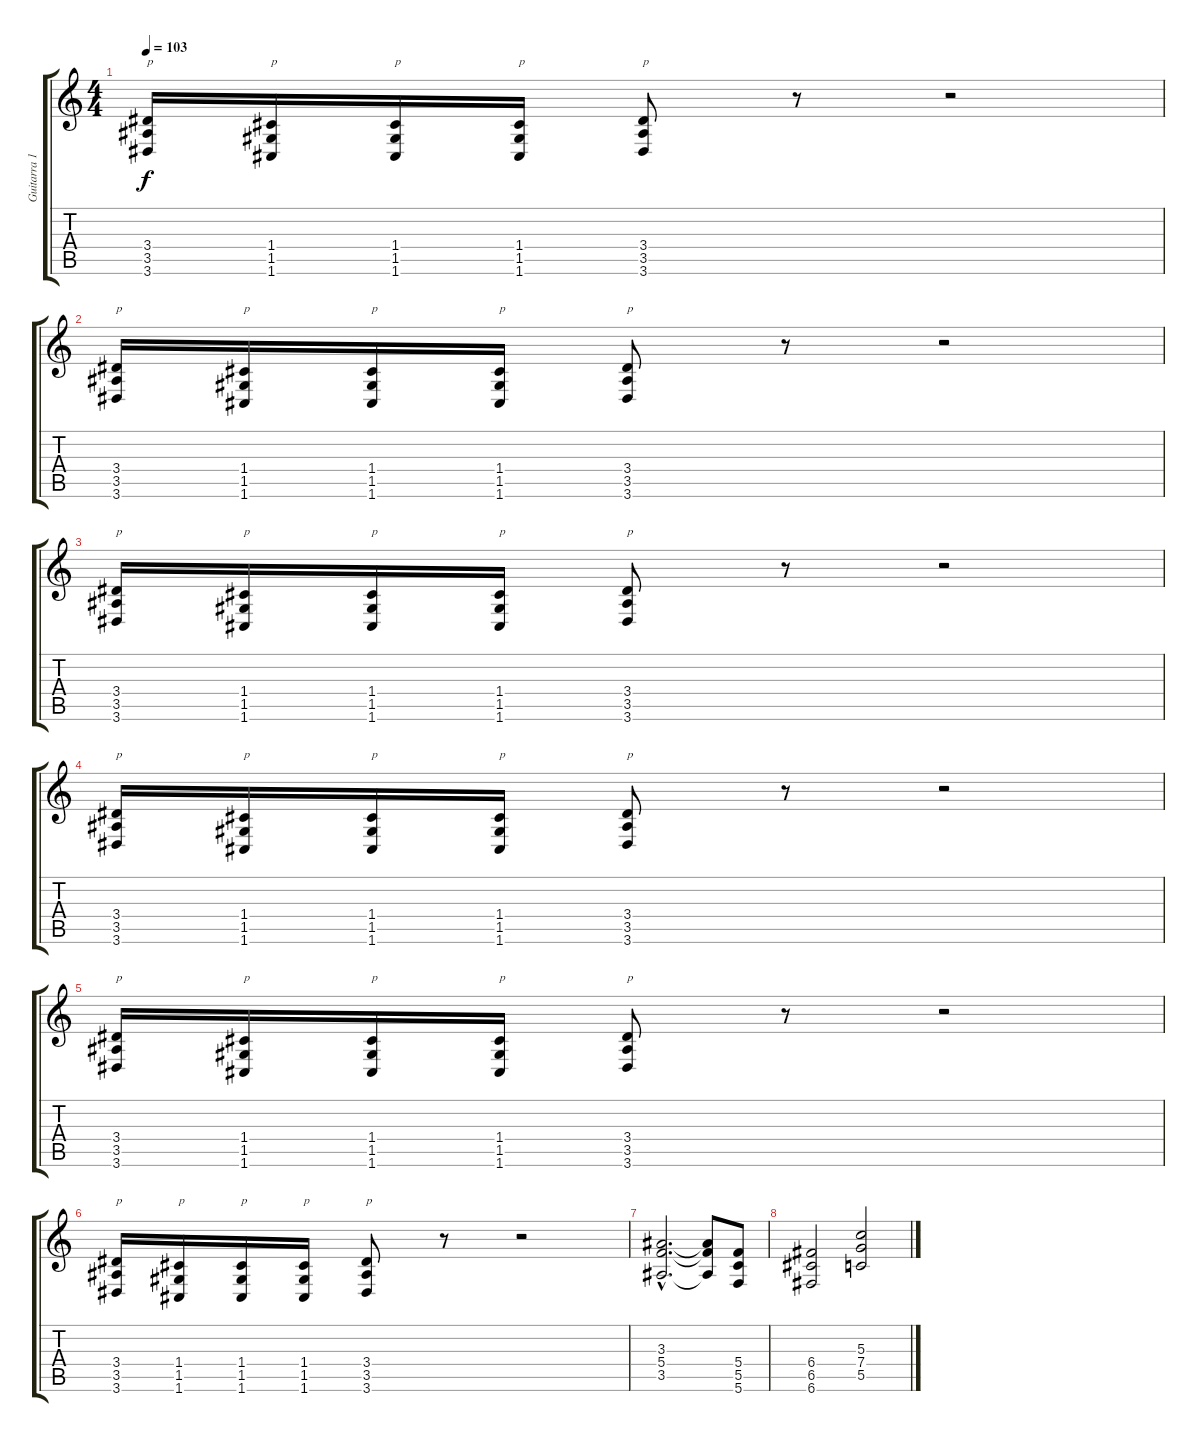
\track ("Guitarra 1" "Guitarra 1") {instrument distortionguitar}
\staff {score tabs}
\tuning (E4 C4 G3 C3 G2 C2) {hide}
\ts (4 4)
\tempo 103
\clef g2
\ks c
(3.4 3.5 3.6).16{txt "p" dy f instrument distortionguitar} (1.4 1.5 1.6).16{txt "p"} (1.4 1.5 1.6).16{txt "p"} (1.4 1.5 1.6).16{txt "p"} (3.4 3.5 3.6).8{txt "p"} r.8 r.2 |
(3.4 3.5 3.6).16{txt "p"} (1.4 1.5 1.6).16{txt "p"} (1.4 1.5 1.6).16{txt "p"} (1.4 1.5 1.6).16{txt "p"} (3.4 3.5 3.6).8{txt "p"} r.8 r.2 |
(3.4 3.5 3.6).16{txt "p"} (1.4 1.5 1.6).16{txt "p"} (1.4 1.5 1.6).16{txt "p"} (1.4 1.5 1.6).16{txt "p"} (3.4 3.5 3.6).8{txt "p"} r.8 r.2 |
(3.4 3.5 3.6).16{txt "p"} (1.4 1.5 1.6).16{txt "p"} (1.4 1.5 1.6).16{txt "p"} (1.4 1.5 1.6).16{txt "p"} (3.4 3.5 3.6).8{txt "p"} r.8 r.2 |
(3.4 3.5 3.6).16{txt "p"} (1.4 1.5 1.6).16{txt "p"} (1.4 1.5 1.6).16{txt "p"} (1.4 1.5 1.6).16{txt "p"} (3.4 3.5 3.6).8{txt "p"} r.8 r.2 |
(3.4 3.5 3.6).16{txt "p"} (1.4 1.5 1.6).16{txt "p"} (1.4 1.5 1.6).16{txt "p"} (1.4 1.5 1.6).16{txt "p"} (3.4 3.5 3.6).8{txt "p"} r.8 r.2 |
(3.3{hac} 5.4{hac} 3.5{hac}).2{d} (3.3{t} 5.4{t} 3.5{t}).8 (5.4 5.5 5.6).8 |
(6.4 6.5 6.6).2 (5.3 7.4 5.5).2
